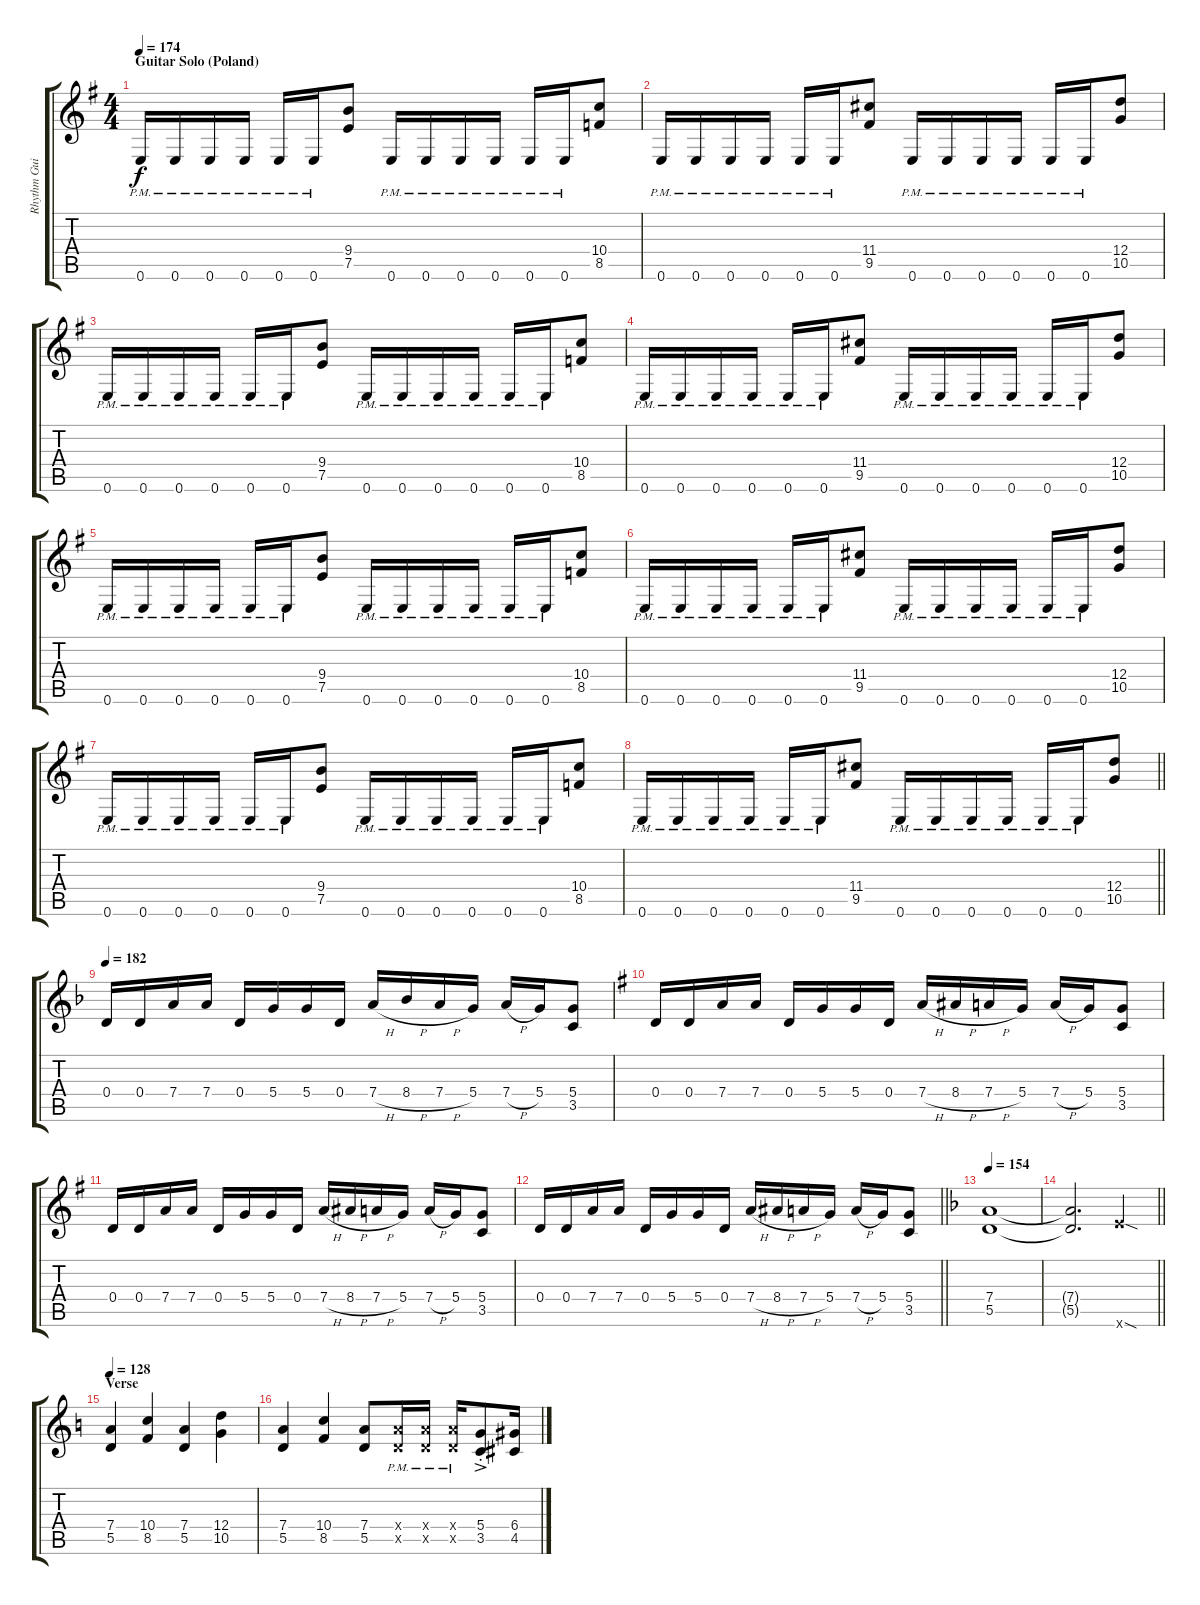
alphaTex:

\track ("Rhythm Guitar 1" "Rhythm Gui") {instrument distortionguitar}
\staff {score tabs}
\tuning (E4 B3 G3 D3 A2 E2) {hide}
\ts (4 4)
\section ("" "Guitar Solo (Poland)")
\tempo 174
\clef g2
\ks g
0.6{pm}.16{dy f} 0.6{pm}.16 0.6{pm}.16 0.6{pm}.16 0.6{pm}.16 0.6{pm}.16 (9.4 7.5).8 0.6{pm}.16 0.6{pm}.16 0.6{pm}.16 0.6{pm}.16 0.6{pm}.16 0.6{pm}.16 (10.4 8.5).8 |
0.6{pm}.16 0.6{pm}.16 0.6{pm}.16 0.6{pm}.16 0.6{pm}.16 0.6{pm}.16 (11.4 9.5).8 0.6{pm}.16 0.6{pm}.16 0.6{pm}.16 0.6{pm}.16 0.6{pm}.16 0.6{pm}.16 (12.4 10.5).8 |
0.6{pm}.16 0.6{pm}.16 0.6{pm}.16 0.6{pm}.16 0.6{pm}.16 0.6{pm}.16 (9.4 7.5).8 0.6{pm}.16 0.6{pm}.16 0.6{pm}.16 0.6{pm}.16 0.6{pm}.16 0.6{pm}.16 (10.4 8.5).8 |
0.6{pm}.16 0.6{pm}.16 0.6{pm}.16 0.6{pm}.16 0.6{pm}.16 0.6{pm}.16 (11.4 9.5).8 0.6{pm}.16 0.6{pm}.16 0.6{pm}.16 0.6{pm}.16 0.6{pm}.16 0.6{pm}.16 (12.4 10.5).8 |
0.6{pm}.16 0.6{pm}.16 0.6{pm}.16 0.6{pm}.16 0.6{pm}.16 0.6{pm}.16 (9.4 7.5).8 0.6{pm}.16 0.6{pm}.16 0.6{pm}.16 0.6{pm}.16 0.6{pm}.16 0.6{pm}.16 (10.4 8.5).8 |
0.6{pm}.16 0.6{pm}.16 0.6{pm}.16 0.6{pm}.16 0.6{pm}.16 0.6{pm}.16 (11.4 9.5).8 0.6{pm}.16 0.6{pm}.16 0.6{pm}.16 0.6{pm}.16 0.6{pm}.16 0.6{pm}.16 (12.4 10.5).8 |
0.6{pm}.16 0.6{pm}.16 0.6{pm}.16 0.6{pm}.16 0.6{pm}.16 0.6{pm}.16 (9.4 7.5).8 0.6{pm}.16 0.6{pm}.16 0.6{pm}.16 0.6{pm}.16 0.6{pm}.16 0.6{pm}.16 (10.4 8.5).8 |
\barLineRight lightlight
0.6{pm}.16 0.6{pm}.16 0.6{pm}.16 0.6{pm}.16 0.6{pm}.16 0.6{pm}.16 (11.4 9.5).8 0.6{pm}.16 0.6{pm}.16 0.6{pm}.16 0.6{pm}.16 0.6{pm}.16 0.6{pm}.16 (12.4 10.5).8 |
\tempo 182
\ks f
0.4.16 0.4.16 7.4.16 7.4.16 0.4.16 5.4.16 5.4.16 0.4.16 7.4{h}.16 8.4{h}.16 7.4{h}.16 5.4.16 7.4{h}.16 5.4.16 (5.4 3.5).8 |
\ks eminor
0.4.16 0.4.16 7.4.16 7.4.16 0.4.16 5.4.16 5.4.16 0.4.16 7.4{h}.16 8.4{h}.16 7.4{h}.16 5.4.16 7.4{h}.16 5.4.16 (5.4 3.5).8 |
0.4.16 0.4.16 7.4.16 7.4.16 0.4.16 5.4.16 5.4.16 0.4.16 7.4{h}.16 8.4{h}.16 7.4{h}.16 5.4.16 7.4{h}.16 5.4.16 (5.4 3.5).8 |
\barLineRight lightlight
0.4.16 0.4.16 7.4.16 7.4.16 0.4.16 5.4.16 5.4.16 0.4.16 7.4{h}.16 8.4{h}.16 7.4{h}.16 5.4.16 7.4{h}.16 5.4.16 (5.4 3.5).8 |
\tempo 154
\ks dminor
(7.4 5.5).1 |
\barLineRight lightlight
(7.4{t} 5.5{t}).2{d} 12.6{sod x}.4 |
\section ("" "Verse")
\tempo 128
\ks aminor
(7.4 5.5).4 (10.4 8.5).4 (7.4 5.5).4 (12.4 10.5).4 |
(7.4 5.5).4 (10.4 8.5).4 (7.4 5.5).8 (7.4{pm x} 5.5{pm x}).16 (7.4{pm x} 5.5{pm x}).16 (7.4{pm x} 5.5{pm x}).16 (5.4{ac st} 3.5{ac st}).8 (6.4 4.5).16
